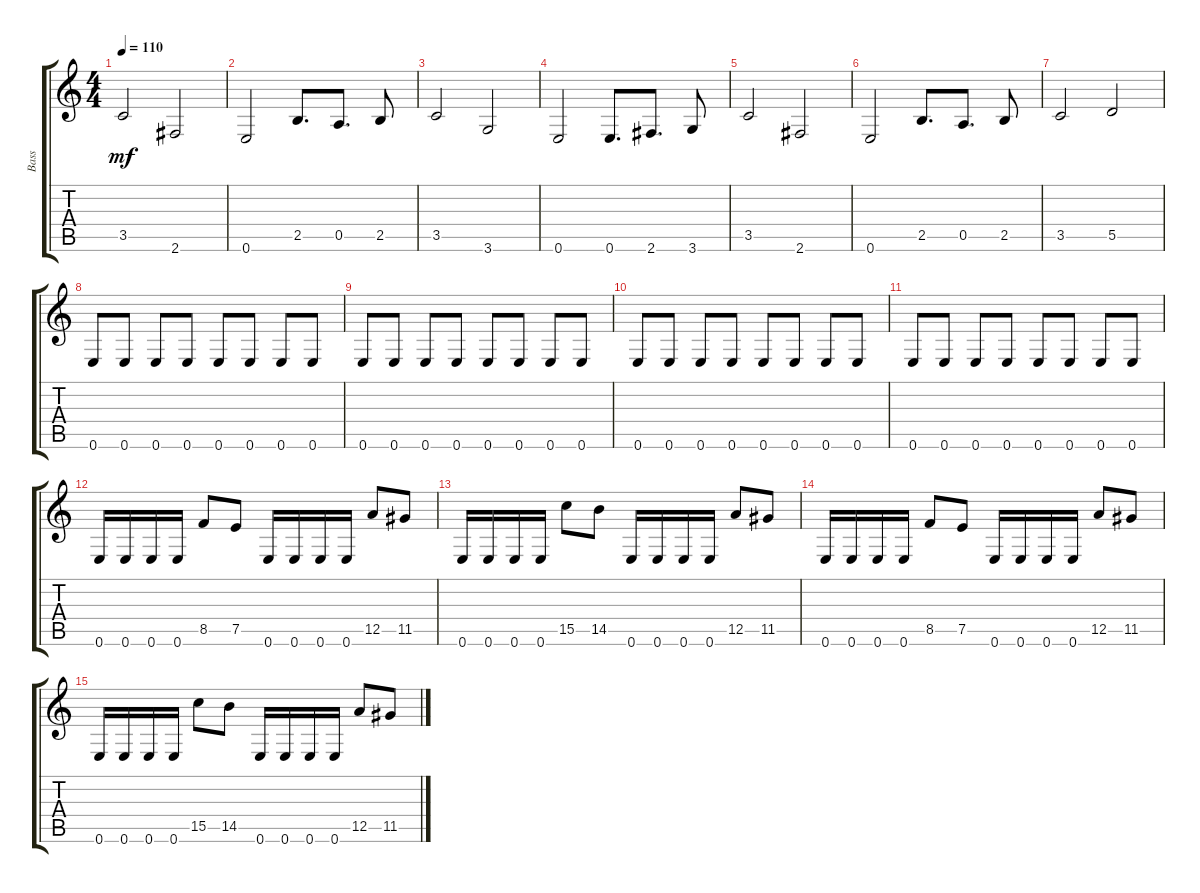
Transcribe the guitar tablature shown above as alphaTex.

\track ("Bass" "Bass") {instrument electricbassfinger}
\staff {score tabs}
\tuning (E4 B3 G3 D3 A2 E2) {hide}
\ts (4 4)
\tempo 110
\clef g2
\ks c
3.5.2{dy mf} 2.6.2 |
0.6.2 2.5.8{d} 0.5.8{d} 2.5.8 |
3.5.2 3.6.2 |
0.6.2 0.6.8{d} 2.6.8{d} 3.6.8 |
3.5.2 2.6.2 |
0.6.2 2.5.8{d} 0.5.8{d} 2.5.8 |
3.5.2 5.5.2 |
0.6.8 0.6.8 0.6.8 0.6.8 0.6.8 0.6.8 0.6.8 0.6.8 |
0.6.8 0.6.8 0.6.8 0.6.8 0.6.8 0.6.8 0.6.8 0.6.8 |
0.6.8 0.6.8 0.6.8 0.6.8 0.6.8 0.6.8 0.6.8 0.6.8 |
0.6.8 0.6.8 0.6.8 0.6.8 0.6.8 0.6.8 0.6.8 0.6.8 |
0.6.16 0.6.16 0.6.16 0.6.16 8.5.8 7.5.8 0.6.16 0.6.16 0.6.16 0.6.16 12.5.8 11.5.8 |
0.6.16 0.6.16 0.6.16 0.6.16 15.5.8 14.5.8 0.6.16 0.6.16 0.6.16 0.6.16 12.5.8 11.5.8 |
0.6.16 0.6.16 0.6.16 0.6.16 8.5.8 7.5.8 0.6.16 0.6.16 0.6.16 0.6.16 12.5.8 11.5.8 |
0.6.16 0.6.16 0.6.16 0.6.16 15.5.8 14.5.8 0.6.16 0.6.16 0.6.16 0.6.16 12.5.8 11.5.8
